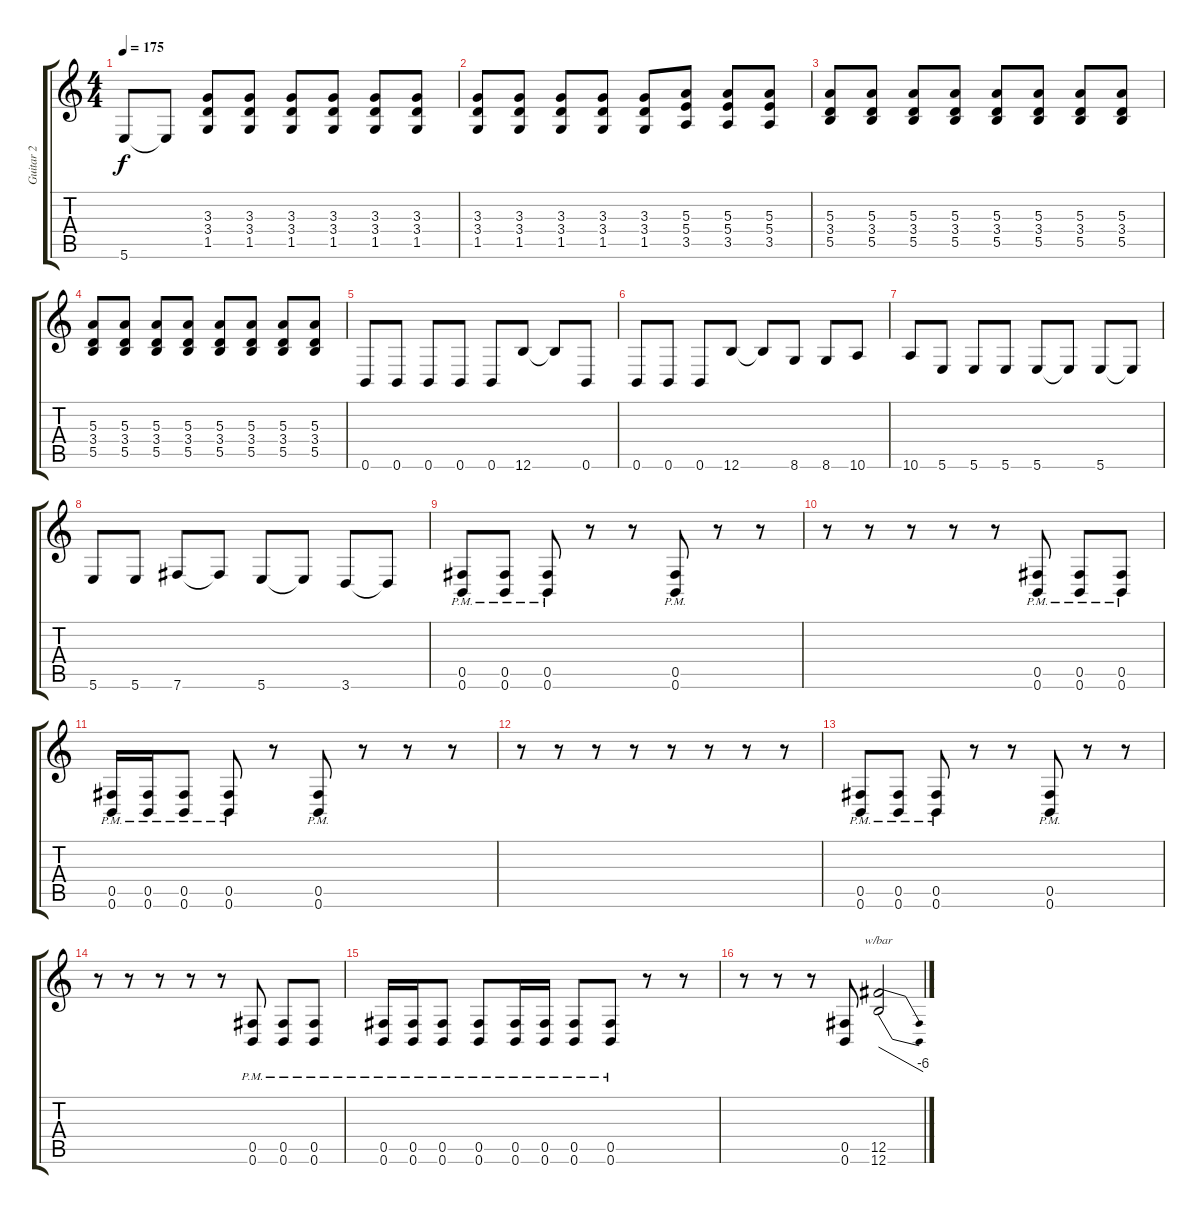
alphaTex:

\track ("Guitar 2" "Guitar 2") {instrument distortionguitar}
\staff {score tabs}
\tuning (Db4 Ab3 E3 B2 Gb2 B1) {hide}
\ts (4 4)
\tempo 175
\clef g2
\ks c
5.6{t}.8{dy f} 5.6{t}.8 (3.3 3.4 1.5).8 (3.3 3.4 1.5).8 (3.3 3.4 1.5).8 (3.3 3.4 1.5).8 (3.3 3.4 1.5).8 (3.3 3.4 1.5).8 |
(3.3 3.4 1.5).8 (3.3 3.4 1.5).8 (3.3 3.4 1.5).8 (3.3 3.4 1.5).8 (3.3 3.4 1.5).8 (5.3 5.4 3.5).8 (5.3 5.4 3.5).8 (5.3 5.4 3.5).8 |
(5.3 3.4 5.5).8 (5.3 3.4 5.5).8 (5.3 3.4 5.5).8 (5.3 3.4 5.5).8 (5.3 3.4 5.5).8 (5.3 3.4 5.5).8 (5.3 3.4 5.5).8 (5.3 3.4 5.5).8 |
(5.3 3.4 5.5).8 (5.3 3.4 5.5).8 (5.3 3.4 5.5).8 (5.3 3.4 5.5).8 (5.3 3.4 5.5).8 (5.3 3.4 5.5).8 (5.3 3.4 5.5).8 (5.3 3.4 5.5).8 |
0.6.8 0.6.8 0.6.8 0.6.8 0.6.8 12.6.8 12.6{t}.8 0.6.8 |
0.6.8 0.6.8 0.6.8 12.6.8 12.6{t}.8 8.6.8 8.6.8 10.6.8 |
10.6.8 5.6.8 5.6.8 5.6.8 5.6.8 5.6{t}.8 5.6.8 5.6{t}.8 |
5.6.8 5.6.8 7.6.8 7.6{t}.8 5.6.8 5.6{t}.8 3.6.8 3.6{t}.8 |
(0.5{pm} 0.6{pm}).8 (0.5{pm} 0.6{pm}).8 (0.5{pm} 0.6{pm}).8 r.8 r.8 (0.5{pm} 0.6{pm}).8 r.8 r.8 |
r.8 r.8 r.8 r.8 r.8 (0.5{pm} 0.6{pm}).8 (0.5{pm} 0.6{pm}).8 (0.5{pm} 0.6{pm}).8 |
(0.5{pm} 0.6{pm}).16 (0.5{pm} 0.6{pm}).16 (0.5{pm} 0.6{pm}).8 (0.5{pm} 0.6{pm}).8 r.8 (0.5{pm} 0.6{pm}).8 r.8 r.8 r.8 |
r.8 r.8 r.8 r.8 r.8 r.8 r.8 r.8 |
(0.5{pm} 0.6{pm}).8 (0.5{pm} 0.6{pm}).8 (0.5{pm} 0.6{pm}).8 r.8 r.8 (0.5{pm} 0.6{pm}).8 r.8 r.8 |
r.8 r.8 r.8 r.8 r.8 (0.5{pm} 0.6{pm}).8 (0.5{pm} 0.6{pm}).8 (0.5{pm} 0.6{pm}).8 |
(0.5{pm} 0.6{pm}).16 (0.5{pm} 0.6{pm}).16 (0.5{pm} 0.6{pm}).8 (0.5{pm} 0.6{pm}).8 (0.5{pm} 0.6{pm}).16 (0.5{pm} 0.6{pm}).16 (0.5{pm} 0.6{pm}).8 (0.5{pm} 0.6{pm}).8 r.8 r.8 |
r.8 r.8 r.8 (0.5 0.6).8 (12.5 12.6).2{tbe (dive default 0 0 60 -24)}
